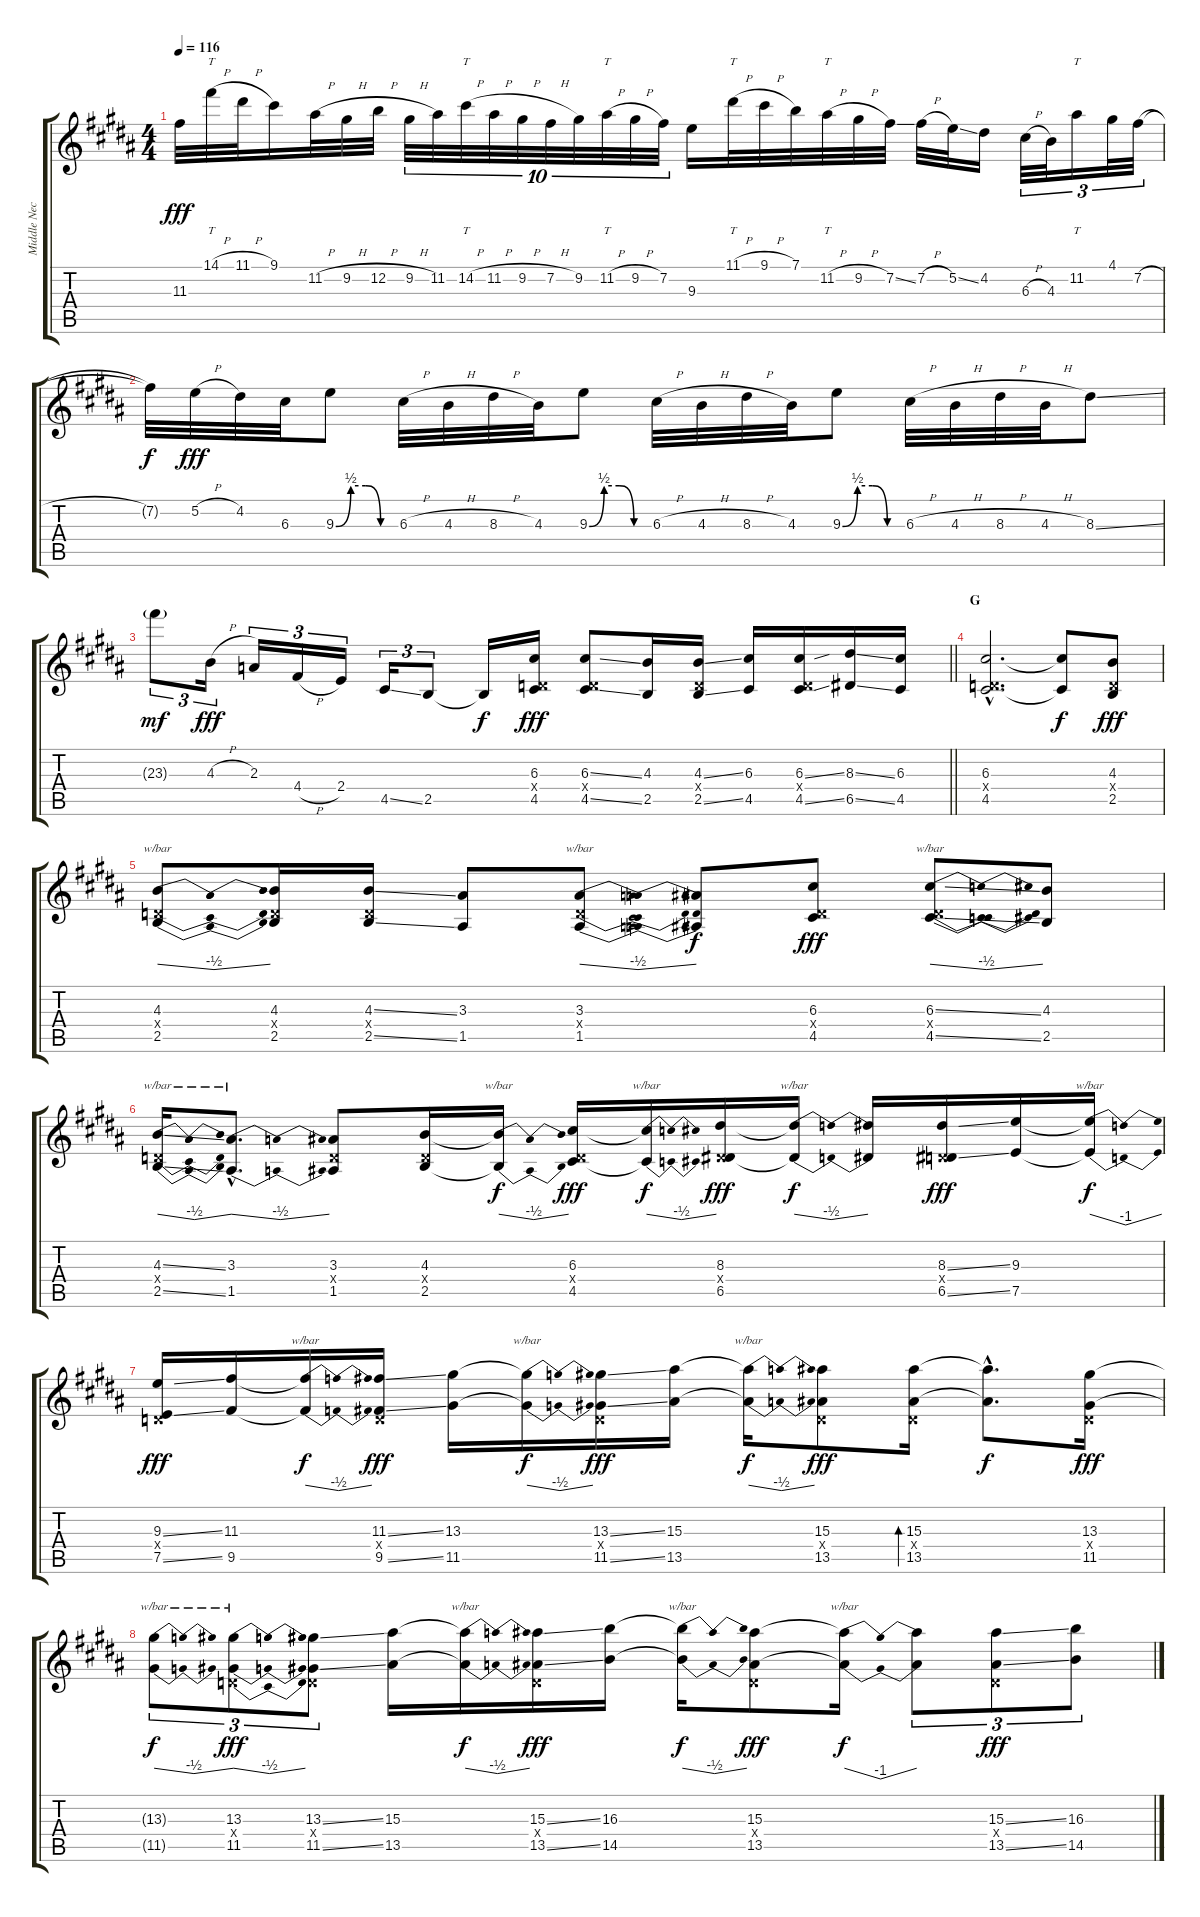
\track ("Middle Neck" "Middle Nec") {instrument overdrivenguitar}
\staff {score tabs}
\tuning (E4 B3 G3 D3 A2 E2) {hide}
\ts (4 4)
\tempo 116
\clef g2
\ks b
11.3.32{dy fff} 14.1{h}.32{tt} 11.1{h}.32 9.1.16 11.2{h}.32 9.2{h}.32 12.2{h}.32 9.2{h}.32{tu (10 8)} 11.2.32{tu (10 8)} 14.2{h}.32{tt tu (10 8)} 11.2{h}.32{tu (10 8)} 9.2{h}.32{tu (10 8)} 7.2{h}.32{tu (10 8)} 9.2.32{tu (10 8)} 11.2{h}.32{tt tu (10 8)} 9.2{h}.32{tu (10 8)} 7.2.32{tu (10 8)} 9.3.16 11.1{h}.32{tt} 9.1{h}.32 7.1.32 11.2{h}.32{tt} 9.2{h}.32 7.2{ss}.32 7.2{h}.32 5.2{ss}.32 4.2.16 6.3{h}.32{tu (3 2)} 4.3.32{tu (3 2)} 11.2.16{tt tu (3 2)} 4.1.32{tu (3 2)} 7.2{h}.32{tu (3 2)} |
7.2{t}.32{dy f} 5.2{h}.32{dy fff} 4.2.32 6.3.32 9.3{be (custom 0 0 15 2 30 2 45 0 60 0)}.8 6.3{h}.32 4.3{h}.32 8.3{h}.32 4.3.32 9.3{be (custom 0 0 15 2 30 2 45 0 60 0)}.8 6.3{h}.32 4.3{h}.32 8.3{h}.32 4.3.32 9.3{be (custom 0 0 15 2 30 2 45 0 60 0)}.8 6.3{h}.32 4.3{h}.32 8.3{h}.32 4.3{h}.32 8.3{ss}.8 |
\barLineRight lightlight
23.3{g}.8{tu (3 2) dy mf} 4.3{h}.16{tu (3 2) dy fff} 2.3.16{tu (3 2)} 4.4{h}.16{tu (3 2)} 2.4.16{tu (3 2)} 4.5{ss}.16{tu (3 2)} 2.5.8{tu (3 2)} 2.5{t}.16{dy f} (6.3 0.4{x} 4.5).16{dy fff} (6.3{ss} 0.4{x} 4.5{ss}).8 (4.3 2.5).16 (4.3{ss} 0.4{x} 2.5{ss}).16 (6.3 4.5).16 (6.3{ss} 0.4{x} 4.5{ss}).16 (8.3{ss} 6.5{ss}).16 (6.3 4.5).16 |
\section ("" "G")
(6.3{hac} 0.4{hac x} 4.5{hac}).2{d} (6.3{t} 4.5{t}).8{dy f} (4.3 0.4{x} 2.5).8{dy fff} |
(4.3 0.4{x} 2.5).8{tbe (dip default 0 0 30 -2 60 0)} (4.3 0.4{x} 2.5).16 (4.3{ss} 0.4{x} 2.5{ss}).16 (3.3 1.5).8 (3.3 0.4{x} 1.5).8{tbe (dip default 0 0 30 -2 60 0)} (3.3{t} 1.5{t}).8{dy f} (6.3 0.4{x} 4.5).8{dy fff} (6.3{ss} 0.4{x} 4.5{ss}).8{tbe (dip default 0 0 30 -2 60 0)} (4.3 2.5).8 |
(4.3{ss} 0.4{x} 2.5{ss}).16{tbe (dip default 0 0 30 -2 60 0)} (3.3{hac} 1.5{hac}).8{d tbe (dip default 0 0 30 -2 60 0)} (3.3 0.4{x} 1.5).8 (4.3 0.4{x} 2.5).16 (4.3{t} 2.5{t}).16{tbe (dip default 0 0 30 -2 60 0) dy f} (6.3 0.4{x} 4.5).16{dy fff} (6.3{t} 4.5{t}).16{tbe (dip default 0 0 30 -2 60 0) dy f} (8.3 0.4{x} 6.5).16{dy fff} (8.3{t} 6.5{t}).16{tbe (dip default 0 0 30 -2 60 0) dy f} (8.3{t} 6.5{t}).16 (8.3{ss} 0.4{x} 6.5{ss}).16{dy fff} (9.3 7.5).16 (9.3{t} 7.5{t}).16{tbe (dip default 0 0 30 -4 60 0) dy f} |
(9.3{ss} 0.4{x} 7.5{ss}).16{dy fff} (11.3 9.5).16 (11.3{t} 9.5{t}).16{tbe (dip default 0 0 30 -2 60 0) dy f} (11.3{ss} 0.4{x} 9.5{ss}).16{dy fff} (13.3 11.5).16 (13.3{t} 11.5{t}).16{tbe (dip default 0 0 30 -2 60 0) dy f} (13.3{ss} 0.4{x} 11.5{ss}).16{dy fff} (15.3 13.5).16 (15.3{t} 13.5{t}).16{tbe (dip default 0 0 30 -2 60 0) dy f} (15.3 0.4{x} 13.5).8{dy fff} (15.3 0.4{x} 13.5).16{bd 240} (15.3{hac t} 13.5{hac t}).8{d dy f} (13.3 0.4{x} 11.5).16{dy fff} |
(13.3{t} 11.5{t}).8{tu (3 2) tbe (dip default 0 0 30 -2 60 0) dy f} (13.3 0.4{x} 11.5).8{tu (3 2) tbe (dip default 0 0 30 -2 60 0) dy fff} (13.3{ss} 0.4{x} 11.5{ss}).8{tu (3 2)} (15.3 13.5).16 (15.3{t} 13.5{t}).16{tbe (dip default 0 0 30 -2 60 0) dy f} (15.3{ss} 0.4{x} 13.5{ss}).16{dy fff} (16.3 14.5).16 (16.3{t} 14.5{t}).16{tbe (dip default 0 0 30 -2 60 0) dy f} (15.3 0.4{x} 13.5).8{dy fff} (15.3{t} 13.5{t}).16{tbe (dip default 0 0 30 -4 60 0) dy f} (15.3{t} 13.5{t}).8{tu (3 2)} (15.3{ss} 0.4{x} 13.5{ss}).8{tu (3 2) dy fff} (16.3 14.5).8{tu (3 2)}
